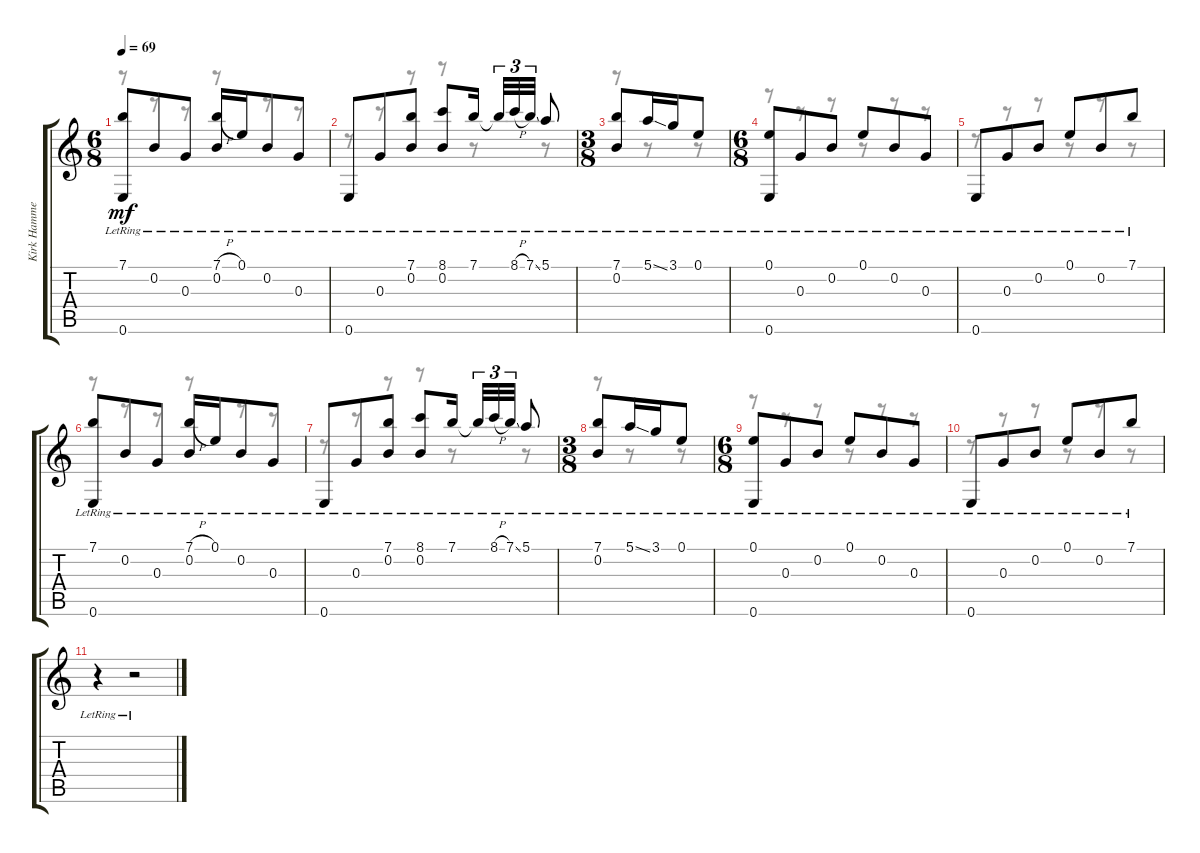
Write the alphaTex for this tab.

\track ("Kirk Hammett(Clean)" "Kirk Hamme") {instrument electricguitarclean}
\staff {score tabs}
\tuning (E4 B3 G3 D3 A2 E2) {hide}
\voice
\ts (6 8)
\tempo 69
\clef g2
\ks c
(7.1{lr} 0.6{lr}).8{dy mf} 0.2{lr}.8 0.3{lr}.8 (7.1{h lr} 0.2{lr}).16 0.1{lr}.16 0.2{lr}.8 0.3{lr}.8 |
0.6{lr}.8 0.3{lr}.8 (7.1{lr} 0.2{lr}).8 (8.1{lr} 0.2{lr}).8 7.1{lr}.16{beam splitsecondary} 7.1{lr t}.32{tu (3 2)} 8.1{h lr}.32{tu (3 2)} 7.1{ss lr}.32{tu (3 2)} 5.1{lr}.8 |
\ts (3 8)
(7.1{lr} 0.2{lr}).8 5.1{ss lr}.16 3.1{lr}.16 0.1{lr}.8 |
\ts (6 8)
(0.1{lr} 0.6{lr}).8 0.3{lr}.8 0.2{lr}.8 0.1{lr}.8 0.2{lr}.8 0.3{lr}.8 |
0.6{lr}.8 0.3{lr}.8 0.2{lr}.8 0.1{lr}.8 0.2{lr}.8 7.1{lr}.8 |
(7.1{lr} 0.6{lr}).8 0.2{lr}.8 0.3{lr}.8 (7.1{h lr} 0.2{lr}).16 0.1{lr}.16 0.2{lr}.8 0.3{lr}.8 |
0.6{lr}.8 0.3{lr}.8 (7.1{lr} 0.2{lr}).8 (8.1{lr} 0.2{lr}).8 7.1{lr}.16{beam splitsecondary} 7.1{lr t}.32{tu (3 2)} 8.1{h lr}.32{tu (3 2)} 7.1{ss lr}.32{tu (3 2)} 5.1{lr}.8 |
\ts (3 8)
(7.1{lr} 0.2{lr}).8 5.1{ss lr}.16 3.1{lr}.16 0.1{lr}.8 |
\ts (6 8)
(0.1{lr} 0.6{lr}).8 0.3{lr}.8 0.2{lr}.8 0.1{lr}.8 0.2{lr}.8 0.3{lr}.8 |
0.6{lr}.8 0.3{lr}.8 0.2{lr}.8 0.1{lr}.8 0.2{lr}.8 7.1{lr}.8 |
r.4 r.2
\voice
\clef g2
\ottava regular
\simile none
\ks c
r.8{dy f} r.8 r.8 r.8 r.8 r.8 |
r.8 r.8 r.8 r.8 r.8 r.8 |
r.8 r.8 r.8 |
r.8 r.8 r.8 r.8 r.8 r.8 |
r.8 r.8 r.8 r.8 r.8 r.8 |
r.8 r.8 r.8 r.8 r.8 r.8 |
r.8 r.8 r.8 r.8 r.8 r.8 |
r.8 r.8 r.8 |
r.8 r.8 r.8 r.8 r.8 r.8 |
r.8 r.8 r.8 r.8 r.8 r.8 |
